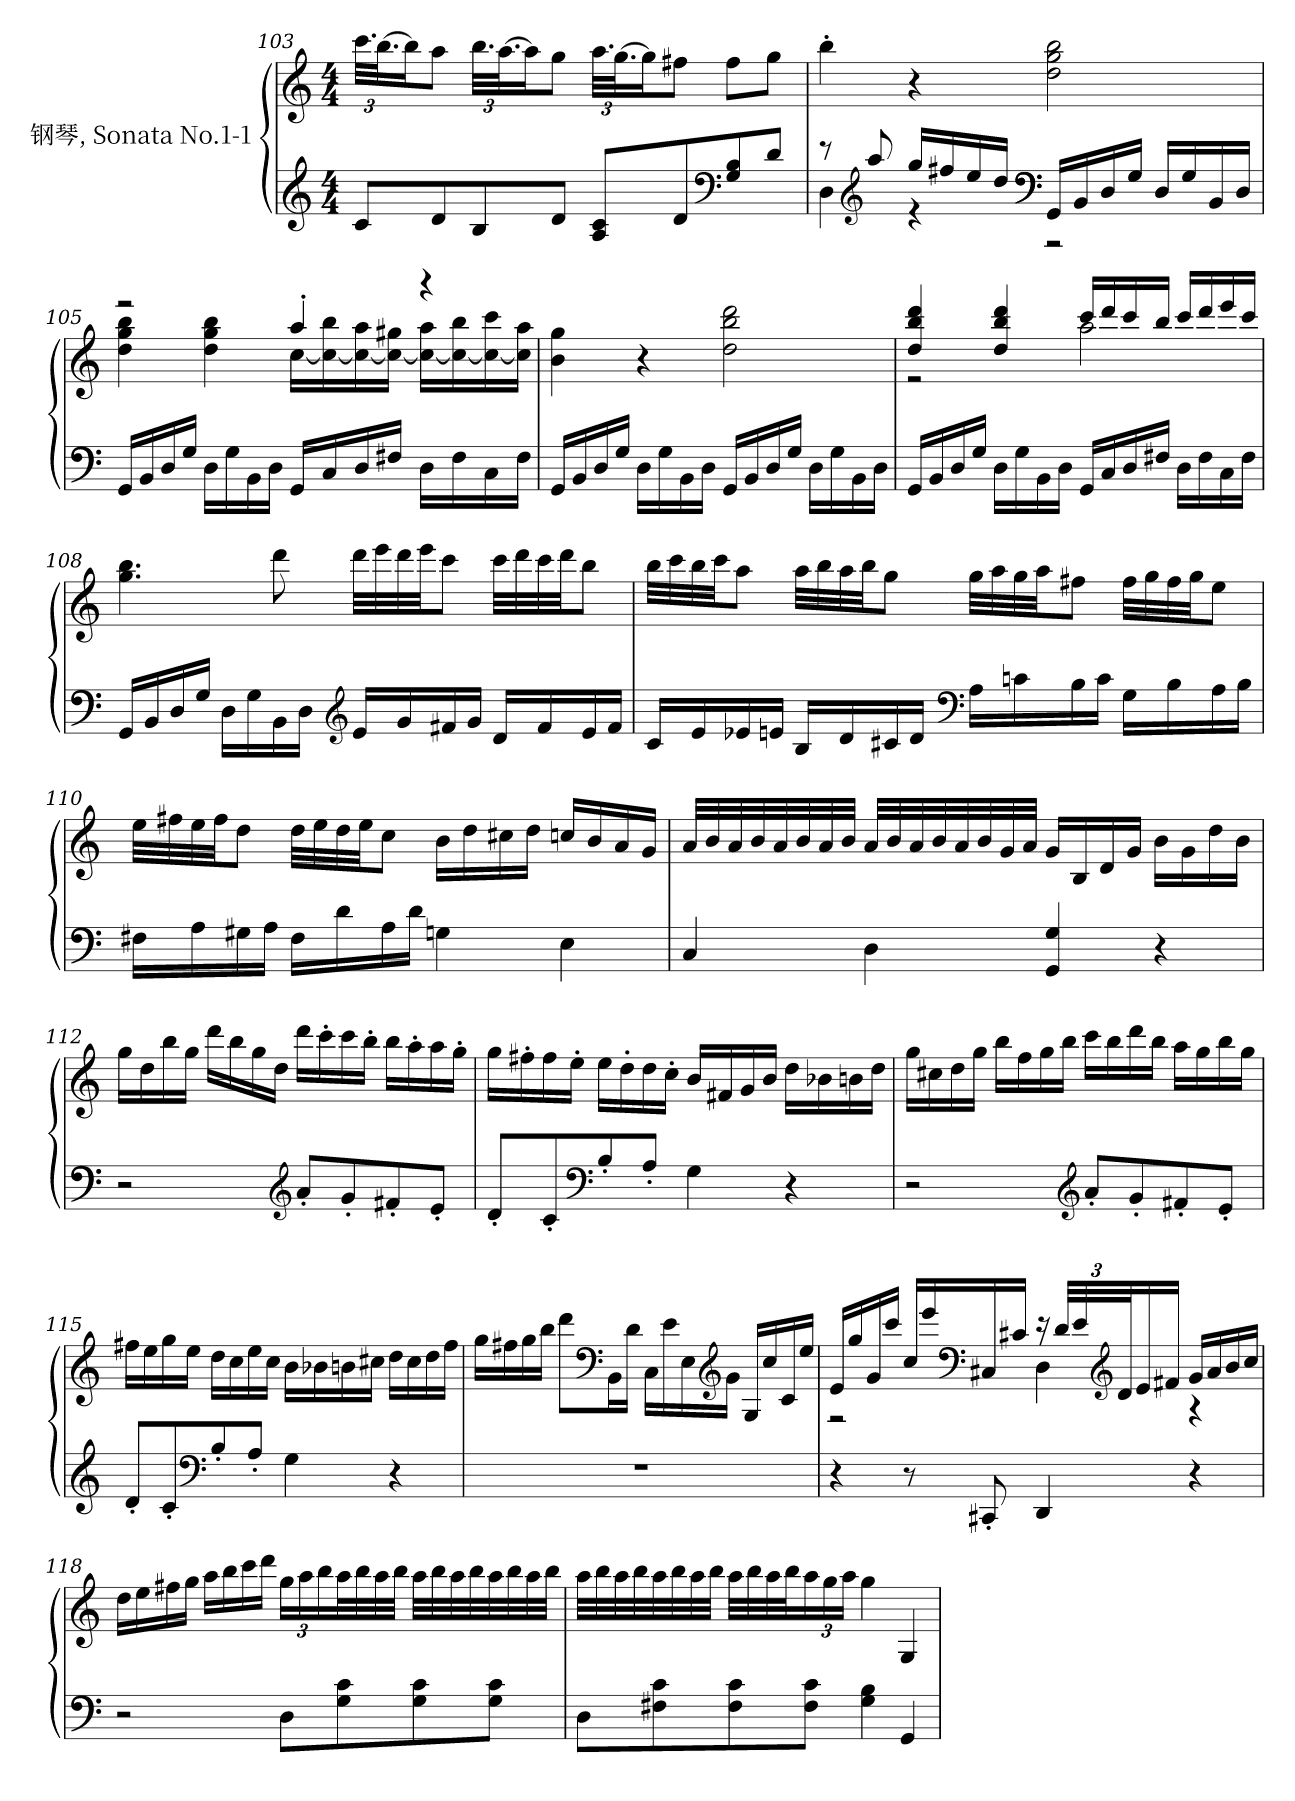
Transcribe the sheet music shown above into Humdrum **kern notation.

**kern	**kern
*part1	*part1
*staff2	*staff1
*I"钢琴, Sonata No.1-1	*
*clefG2	*clefG2
*k[]	*k[]
*M4/4	*M4/4
*	*Xbrackettup
=103	=103
8c/L	48.ccc\LLL
.	[48.bb\J
.	16bb\J]
8d/	8aa\J
8B/	48.bb\LLL
.	[48.aa\J
.	16aa\J]
8d/J	8gg\J
8A/ 8c/L	48.aa\LLL
.	[48.gg\J
.	16gg\J]
8d/	8ff#X\J
*clefF4	*
8G/ 8B/	8ff#\L
8d/J	8gg\J
!!LO:LB:g=z
=104	=104
*^	*
8r	4D\	4bb'\
*clefG2	*	*
8aa/	.	.
16gg/LL	4r	4r
16ff#X/	.	.
16ee/	.	.
16dd/JJ	.	.
*clefF4	*	*
*	*	*MM143
16GG/LL	2r	2dd\ 2gg\ 2bb\
16BB/	.	.
16D/	.	.
16G/JJ	.	.
16D/LL	.	.
16G/	.	.
16BB/	.	.
16D/JJ	.	.
*v	*v	*
=105	=105
*	*^
16GG/LL	2r	4dd\ 4gg\ 4bb\
16BB/	.	.
16D/	.	.
16G/JJ	.	.
16D\LL	.	4dd\ 4gg\ 4bb\
16G\	.	.
16BB\	.	.
16D\JJ	.	.
16GG/LL	4aa'/	[16cc\LL
16C/	.	16cc\_ 16bb\
16D/	.	16cc\_ 16aa\
16F#X/JJ	.	16cc\_ 16gg#X\JJ
16D\LL	4r	16cc\_ 16aa\LL
16F#\	.	16cc\_ 16bb\
16C\	.	16cc\_ 16ccc\
16F#\JJ	.	16cc\] 16aa\JJ
*	*v	*v
!!LO:PB:g=z
=106	=106
16GG/LL	4b\ 4gg\
16BB/	.
16D/	.
16G/JJ	.
16D\LL	4r
16G\	.
16BB\	.
16D\JJ	.
16GG/LL	2dd\ 2bb\ 2ddd\
16BB/	.
16D/	.
16G/JJ	.
16D\LL	.
16G\	.
16BB\	.
16D\JJ	.
=107	=107
*	*^
16GG/LL	4dd/ 4bb/ 4ddd/	2r
16BB/	.	.
16D/	.	.
16G/JJ	.	.
16D\LL	4dd/ 4bb/ 4ddd/	.
16G\	.	.
16BB\	.	.
16D\JJ	.	.
16GG/LL	16ccc/LL	2aa\
16C/	16ddd/	.
16D/	16ccc/	.
16F#X/JJ	16bb/JJ	.
16D\LL	16ccc/LL	.
16F#\	16ddd/	.
16C\	16eee/	.
16F#\JJ	16ccc/JJ	.
*	*v	*v
!!LO:LB:g=z
=108	=108
16GG/LL	4.gg\ 4.bb\
16BB/	.
16D/	.
16G/JJ	.
16D\LL	.
16G\	.
16BB\	8ddd\
16D\JJ	.
*clefG2	*
16e/LL	32ddd\LLL
.	32eee\
16g/	32ddd\
.	32eee\JJ
16f#X/	8ccc\J
16g/JJ	.
16d/LL	32ccc\LLL
.	32ddd\
16f#/	32ccc\
.	32ddd\JJ
16e/	8bb\J
16f#/JJ	.
!!LO:LB:g=z
=109	=109
16c/LL	32bb\LLL
.	32ccc\
16e/	32bb\
.	32ccc\JJ
16e-X/	8aa\J
16en/JJ	.
16B/LL	32aa\LLL
.	32bb\
16d/	32aa\
.	32bb\JJ
16c#X/	8gg\J
16d/JJ	.
*clefF4	*
16A\LL	32gg\LLL
.	32aa\
16cn\	32gg\
.	32aa\JJ
16B\	8ff#X\J
16c\JJ	.
16G\LL	32ff#\LLL
.	32gg\
16B\	32ff#\
.	32gg\JJ
16A\	8ee\J
16B\JJ	.
!!LO:LB:g=z
=110	=110
16F#X\LL	32ee\LLL
.	32ff#X\
16A\	32ee\
.	32ff#\JJ
16G#X\	8dd\J
16A\JJ	.
16F#\LL	32dd\LLL
.	32ee\
16d\	32dd\
.	32ee\JJ
16A\	8cc\J
16d\JJ	.
4Gn\	16b\LL
.	16dd\
.	16cc#X\
.	16dd\JJ
4E\	16ccn/LL
.	16b/
.	16a/
.	16g/JJ
=111	=111
4C/	32a/LLL
.	32b/
.	32a/
.	32b/
.	32a/
.	32b/
.	32a/
.	32b/JJJ
4D\	32a/LLL
.	32b/
.	32a/
.	32b/
.	32a/
.	32b/
.	32g/
.	32a/JJJ
*	*MM143
4GG/ 4G/	16g/LL
.	16B/
.	16d/
.	16g/JJ
4r	16b\LL
.	16g\
.	16dd\
.	16b\JJ
!!LO:LB:g=z
=112	=112
2r	16gg\LL
.	16dd\
.	16bb\
.	16gg\JJ
.	16ddd\LL
.	16bb\
.	16gg\
.	16dd\JJ
*clefG2	*
8a'/L	16ddd\LL
.	16ccc'\
8g'/	16ccc\
.	16bb'\JJ
8f#X'/	16bb\LL
.	16aa'\
8e'/J	16aa\
.	16gg'\JJ
=113	=113
8d'/L	16gg\LL
.	16ff#X'\
8c'/	16ff#\
.	16ee'\JJ
*clefF4	*
8B'/	16ee\LL
.	16dd'\
8A'/J	16dd\
.	16cc'\JJ
4G\	16b/LL
.	16f#X/
.	16g/
.	16b/JJ
4r	16dd\LL
.	16b-X\
.	16bn\
.	16dd\JJ
!!LO:LB:g=z
=114	=114
2r	16gg\LL
.	16cc#X\
.	16dd\
.	16gg\JJ
.	16bb\LL
.	16ff\
.	16gg\
.	16bb\JJ
*clefG2	*
8a'/L	16ccc\LL
.	16bb\
8g'/	16ddd\
.	16bb\JJ
8f#X'/	16aa\LL
.	16gg\
8e'/J	16bb\
.	16gg\JJ
=115	=115
8d'/L	16ff#X\LL
.	16ee\
8c'/	16gg\
.	16ee\JJ
*clefF4	*
8B'/	16dd\LL
.	16cc\
8A'/J	16ee\
.	16cc\JJ
4G\	16b\LL
.	16b-X\
.	16bn\
.	16cc#X\JJ
4r	16dd\LL
.	16cc#\
.	16dd\
.	16ff#\JJ
!!LO:PB:g=z
=116	=116
1r	16gg\LL
.	16ff#X\
.	16gg\
.	16bb\JJ
.	8ddd\L
*	*clefF4
.	16BB\L
.	16d\JJ
.	16C\LL
.	16e\
.	16E\
*	*clefG2
.	16g\JJ
.	16G/LL
.	16cc/
.	16c/
.	16ee/JJ
=117	=117
*	*^
4r	16e/LL	2r
.	16gg/	.
.	16g/	.
.	16ccc/JJ	.
8r	16cc/LL	.
.	16eee/	.
*	*clefF4	*
8CC#X'/	16C#X/	.
.	16c#X/JJ	.
*	*MM143	*
4DD/	16r	4D\
.	48d/LLL	.
.	48e/	.
*	*clefG2	*
.	48d/J	.
.	16e/	.
.	16f#X/JJ	.
4r	16g/LL	4r
.	16a/	.
.	16b/	.
.	16cc/JJ	.
*	*v	*v
!!LO:LB:g=z
=118	=118
2r	16dd\LL
.	16ee\
.	16ff#X\
.	16gg\JJ
.	16aa\LL
.	16bb\
.	16ccc\
.	16ddd\JJ
8D\L	24gg\LL
.	24aa\
.	24bb\
8G\ 8c\	32aa\L
.	32bb\
.	32aa\
.	32bb\JJJ
8G\ 8c\	32aa\LLL
.	32bb\
.	32aa\
.	32bb\
8G\ 8c\J	32aa\
.	32bb\
.	32aa\
.	32bb\JJJ
!!LO:LB:g=z
=119	=119
8D\L	32aa\LLL
.	32bb\
.	32aa\
.	32bb\
8F#X\ 8c\	32aa\
.	32bb\
.	32aa\
.	32bb\JJJ
8F#\ 8c\	32aa\LLL
.	32bb\
.	32aa\
.	32bb\J
8F#\ 8c\J	24aa\
.	24gg\
.	24aa\JJ
4G\ 4B\	4gg\
4GG/	4G/
=	=
*-	*-
